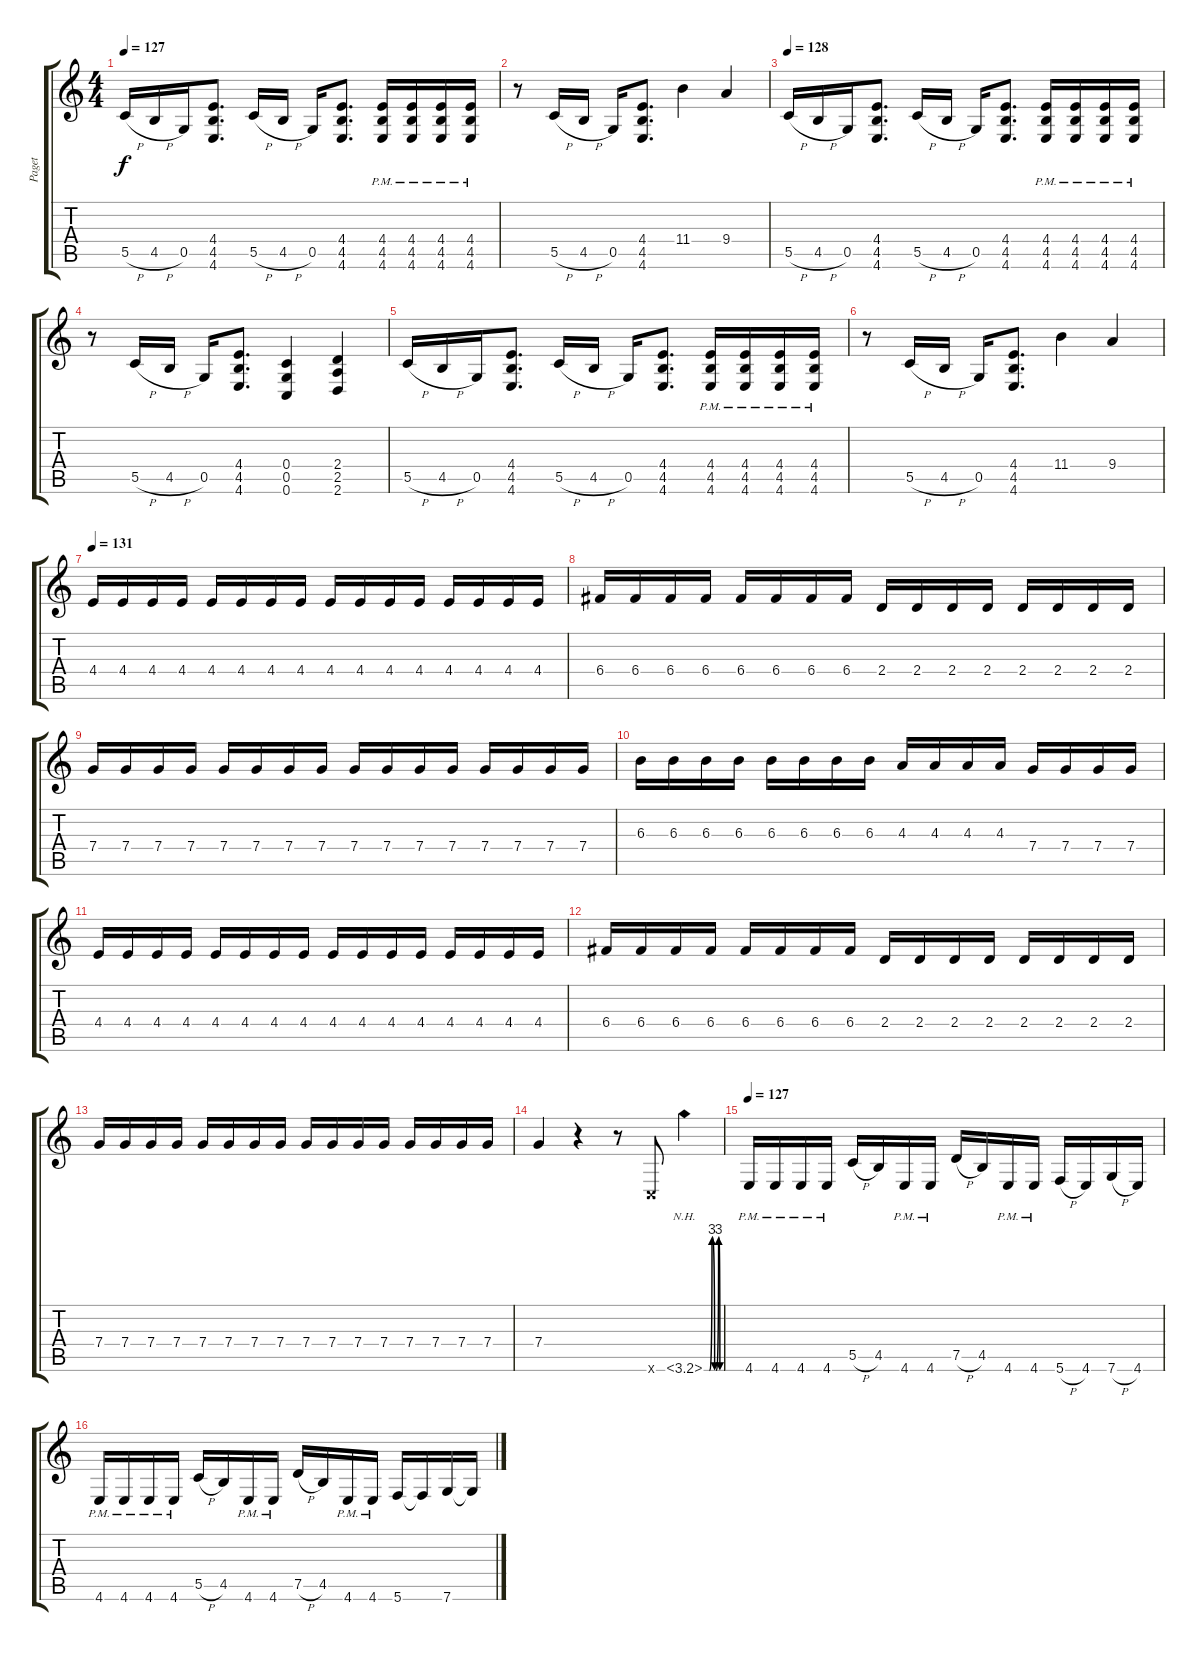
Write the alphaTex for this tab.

\track ("Paget" "Paget") {instrument distortionguitar}
\staff {score tabs}
\tuning (D4 A3 F3 C3 G2 C2) {hide}
\ts (4 4)
\tempo 127
\clef g2
\ks c
5.5{h}.16{dy f} 4.5{h}.16 0.5.16 (4.4 4.5 4.6).8{d} 5.5{h}.16 4.5{h}.16 0.5.16 (4.4 4.5 4.6).8{d} (4.4{pm} 4.5{pm} 4.6{pm}).16 (4.4{pm} 4.5{pm} 4.6{pm}).16 (4.4{pm} 4.5{pm} 4.6{pm}).16 (4.4{pm} 4.5{pm} 4.6{pm}).16 |
r.8 5.5{h}.16 4.5{h}.16 0.5.16 (4.4 4.5 4.6).8{d} 11.4.4 9.4.4 |
\tempo 128
5.5{h}.16 4.5{h}.16 0.5.16 (4.4 4.5 4.6).8{d} 5.5{h}.16 4.5{h}.16 0.5.16 (4.4 4.5 4.6).8{d} (4.4{pm} 4.5{pm} 4.6{pm}).16 (4.4{pm} 4.5{pm} 4.6{pm}).16 (4.4{pm} 4.5{pm} 4.6{pm}).16 (4.4{pm} 4.5{pm} 4.6{pm}).16 |
r.8 5.5{h}.16 4.5{h}.16 0.5.16 (4.4 4.5 4.6).8{d} (0.4 0.5 0.6).4 (2.4 2.5 2.6).4 |
5.5{h}.16 4.5{h}.16 0.5.16 (4.4 4.5 4.6).8{d} 5.5{h}.16 4.5{h}.16 0.5.16 (4.4 4.5 4.6).8{d} (4.4{pm} 4.5{pm} 4.6{pm}).16 (4.4{pm} 4.5{pm} 4.6{pm}).16 (4.4{pm} 4.5{pm} 4.6{pm}).16 (4.4{pm} 4.5{pm} 4.6{pm}).16 |
r.8 5.5{h}.16 4.5{h}.16 0.5.16 (4.4 4.5 4.6).8{d} 11.4.4 9.4.4 |
\tempo 131
4.4.16 4.4.16 4.4.16 4.4.16 4.4.16 4.4.16 4.4.16 4.4.16 4.4.16 4.4.16 4.4.16 4.4.16 4.4.16 4.4.16 4.4.16 4.4.16 |
6.4.16 6.4.16 6.4.16 6.4.16 6.4.16 6.4.16 6.4.16 6.4.16 2.4.16 2.4.16 2.4.16 2.4.16 2.4.16 2.4.16 2.4.16 2.4.16 |
7.4.16 7.4.16 7.4.16 7.4.16 7.4.16 7.4.16 7.4.16 7.4.16 7.4.16 7.4.16 7.4.16 7.4.16 7.4.16 7.4.16 7.4.16 7.4.16 |
6.3.16 6.3.16 6.3.16 6.3.16 6.3.16 6.3.16 6.3.16 6.3.16 4.3.16 4.3.16 4.3.16 4.3.16 7.4.16 7.4.16 7.4.16 7.4.16 |
4.4.16 4.4.16 4.4.16 4.4.16 4.4.16 4.4.16 4.4.16 4.4.16 4.4.16 4.4.16 4.4.16 4.4.16 4.4.16 4.4.16 4.4.16 4.4.16 |
6.4.16 6.4.16 6.4.16 6.4.16 6.4.16 6.4.16 6.4.16 6.4.16 2.4.16 2.4.16 2.4.16 2.4.16 2.4.16 2.4.16 2.4.16 2.4.16 |
7.4.16 7.4.16 7.4.16 7.4.16 7.4.16 7.4.16 7.4.16 7.4.16 7.4.16 7.4.16 7.4.16 7.4.16 7.4.16 7.4.16 7.4.16 7.4.16 |
7.4.4 r.4 r.8 0.6{x}.8 3.6{be (custom 0 0 20 0 30 12 40 0 45 0 55 12 60 0) nh}.4 |
\tempo 127
4.6{pm}.16 4.6{pm}.16 4.6{pm}.16 4.6{pm}.16 5.5{h}.16 4.5.16 4.6{pm}.16 4.6{pm}.16 7.5{h}.16 4.5.16 4.6{pm}.16 4.6{pm}.16 5.6{h}.16 4.6.16 7.6{h}.16 4.6.16 |
4.6{pm}.16 4.6{pm}.16 4.6{pm}.16 4.6{pm}.16 5.5{h}.16 4.5.16 4.6{pm}.16 4.6{pm}.16 7.5{h}.16 4.5.16 4.6{pm}.16 4.6{pm}.16 5.6.16 5.6{t}.16 7.6.16 7.6{t}.16
